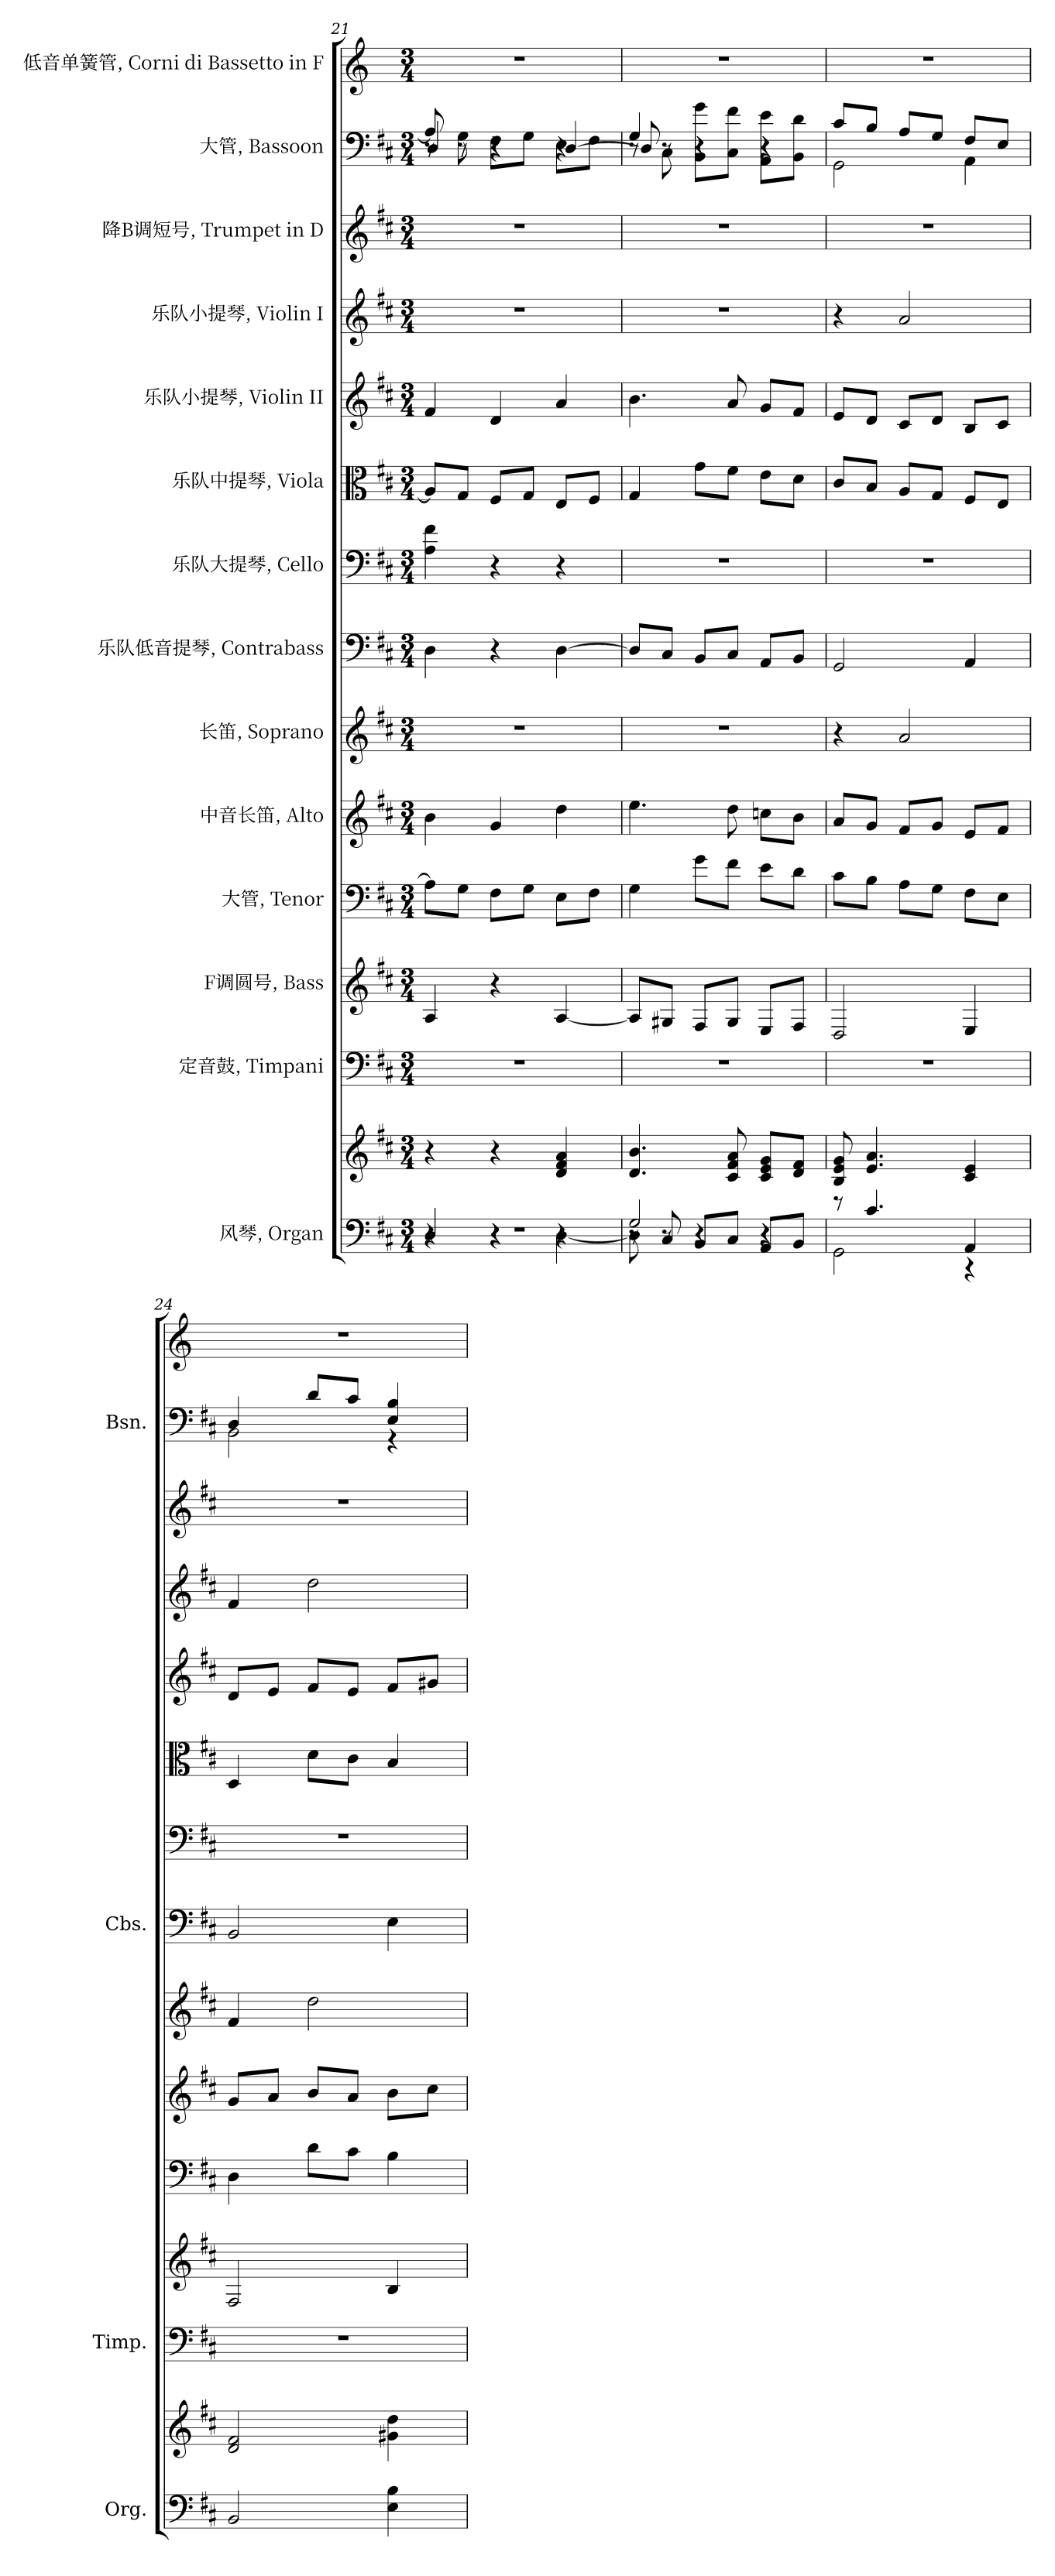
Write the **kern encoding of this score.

**kern	**kern	**kern	**kern	**kern	**kern	**kern	**kern	**kern	**kern	**kern	**kern	**kern	**kern	**kern
*part14	*part14	*part13	*part12	*part11	*part10	*part9	*part8	*part7	*part6	*part5	*part4	*part3	*part2	*part1
*staff15	*staff14	*staff13	*staff12	*staff11	*staff10	*staff9	*staff8	*staff7	*staff6	*staff5	*staff4	*staff3	*staff2	*staff1
*I"风琴, Organ	*	*I"定音鼓, Timpani	*I"F调圆号, Bass	*I"大管, Tenor	*I"中音长笛, Alto	*I"长笛, Soprano	*I"乐队低音提琴, Contrabass	*I"乐队大提琴, Cello	*I"乐队中提琴, Viola	*I"乐队小提琴, Violin II	*I"乐队小提琴, Violin I	*I"降B调短号, Trumpet in D	*I"大管, Bassoon	*I"低音单簧管, Corni di Bassetto in F
*I'Org.	*	*I'Timp.	*	*	*	*	*I'Cbs.	*	*	*	*	*	*I'Bsn.	*
*clefF4	*clefG2	*clefF4	*clefG2	*clefF4	*clefG2	*clefG2	*clefF4	*clefF4	*clefC3	*clefG2	*clefG2	*clefG2	*clefF4	*clefG2
*	*	*	*ITrd4c7	*	*ITrd3c5	*	*ITrd7c12	*	*	*	*	*ITrd1c2	*	*ITrd8c14
*k[f#c#]	*k[f#c#]	*k[f#c#]	*k[f#]	*k[f#c#]	*k[f#c#g#]	*k[f#c#]	*k[f#c#]	*k[f#c#]	*k[f#c#]	*k[f#c#]	*k[f#c#]	*k[]	*k[f#c#]	*k[]
*M3/4	*M3/4	*M3/4	*M3/4	*M3/4	*M3/4	*M3/4	*M3/4	*M3/4	*M3/4	*M3/4	*M3/4	*M3/4	*M3/4	*M3/4
=21	=21	=21	=21	=21	=21	=21	=21	=21	=21	=21	=21	=21	=21	=21
*^	*	*	*	*	*	*	*	*	*	*	*	*	*^	*
*	*^	*	*	*	*	*	*	*	*	*	*	*	*	*	*^	*
2.r	4r	4D/	4r	2.r	4D/	8A\L]	4f#\	2.r	4DD\	4A\ 4f#\	8A/L]	4f#/	2.r	2.r	8A/]	8r	4D/	2.r
.	.	.	.	.	.	8G\J	.	.	.	.	8G/J	.	.	.	8r	8G\	.	.
.	4r	4r	4r	.	4r	8F#\L	4d/	.	4r	4r	8F#/L	4d/	.	.	4r	8F#\L	4r	.
.	.	.	.	.	.	8G\J	.	.	.	.	8G/J	.	.	.	.	8G\J	.	.
.	[4D\	4r	4d/ 4f#/ 4a/	.	[4D/	8E\L	4a\	.	[4DD\	4r	8E/L	4a/	.	.	4r	8E\L	[4D/	.
.	.	.	.	.	.	8F#\J	.	.	.	.	8F#/J	.	.	.	.	8F#\J	.	.
=22	=22	=22	=22	=22	=22	=22	=22	=22	=22	=22	=22	=22	=22	=22	=22	=22	=22	=22
2G/	8D\]	8r	4.d/ 4.b/	2.r	8D/L]	4G\	4.b\	2.r	8DD/L]	2.r	4G/	4.b\	2.r	2.r	4G/	8r	8D/]	2.r
.	8r	8C#/	.	.	8C#X/J	.	.	.	8CC#/J	.	.	.	.	.	.	8C#\	8r	.
.	4r	8BB/L	.	.	8BB/L	8g\L	.	.	8BBB/L	.	8g\L	.	.	.	4r	8BB\ 8g\L	4r	.
.	.	8C#/J	8c#/ 8f#/ 8a/	.	8C#/J	8f#\J	8a\	.	8CC#/J	.	8f#\J	8a/	.	.	.	8C#\ 8f#\J	.	.
4r	4r	8AA/L	8c#/ 8e/ 8g/L	.	8AA/L	8e\L	8gn\L	.	8AAA/L	.	8e\L	8g/L	.	.	4r	8AA\ 8e\L	4r	.
.	.	8BB/J	8d/ 8f#/J	.	8BB/J	8d\J	8f#\J	.	8BBB/J	.	8d\J	8f#/J	.	.	.	8BB\ 8d\J	.	.
*	*v	*v	*	*	*	*	*	*	*	*	*	*	*	*	*	*v	*v	*
=23	=23	=23	=23	=23	=23	=23	=23	=23	=23	=23	=23	=23	=23	=23	=23	=23
8r	2GG\	8B/ 8e/ 8g/	2.r	2GG/	8c#\L	8e/L	4r	2GGG/	2.r	8c#/L	8e/L	4r	2.r	8c#/L	2GG\	2.r
4.c#/	.	4.e/ 4.a/	.	.	8B\J	8d/J	.	.	.	8B/J	8d/J	.	.	8B/J	.	.
.	.	.	.	.	8A\L	8c#/L	2a/	.	.	8A/L	8c#/L	2a/	.	8A/L	.	.
.	.	.	.	.	8G\J	8d/J	.	.	.	8G/J	8d/J	.	.	8G/J	.	.
4AA/	4r	4c#/ 4e/	.	4AA/	8F#\L	8B/L	.	4AAA/	.	8F#/L	8B/L	.	.	8F#/L	4AA\	.
.	.	.	.	.	8E\J	8c#/J	.	.	.	8E/J	8c#/J	.	.	8E/J	.	.
*v	*v	*	*	*	*	*	*	*	*	*	*	*	*	*	*	*
!!LO:PB:g=z
=24	=24	=24	=24	=24	=24	=24	=24	=24	=24	=24	=24	=24	=24	=24	=24
2BB/	2d/ 2f#/	2.r	2BB/	4D\	8d/L	4f#/	2BBB/	2.r	4D/	8d/L	4f#/	2.r	4D/	2BB\	2.r
.	.	.	.	.	8e/J	.	.	.	.	8e/J	.	.	.	.	.
.	.	.	.	8d\L	8f#/L	2dd\	.	.	8d\L	8f#/L	2dd\	.	8d/L	.	.
.	.	.	.	8c#\J	8e/J	.	.	.	8c#\J	8e/J	.	.	8c#/J	.	.
4E\ 4B\	4g#X\ 4dd\	.	4E/	4B\	8f#\L	.	4EE\	.	4B/	8f#/L	.	.	4E/ 4B/	4r	.
.	.	.	.	.	8g#\J	.	.	.	.	8g#X/J	.	.	.	.	.
*	*	*	*	*	*	*	*	*	*	*	*	*	*v	*v	*
=	=	=	=	=	=	=	=	=	=	=	=	=	=	=
*-	*-	*-	*-	*-	*-	*-	*-	*-	*-	*-	*-	*-	*-	*-
